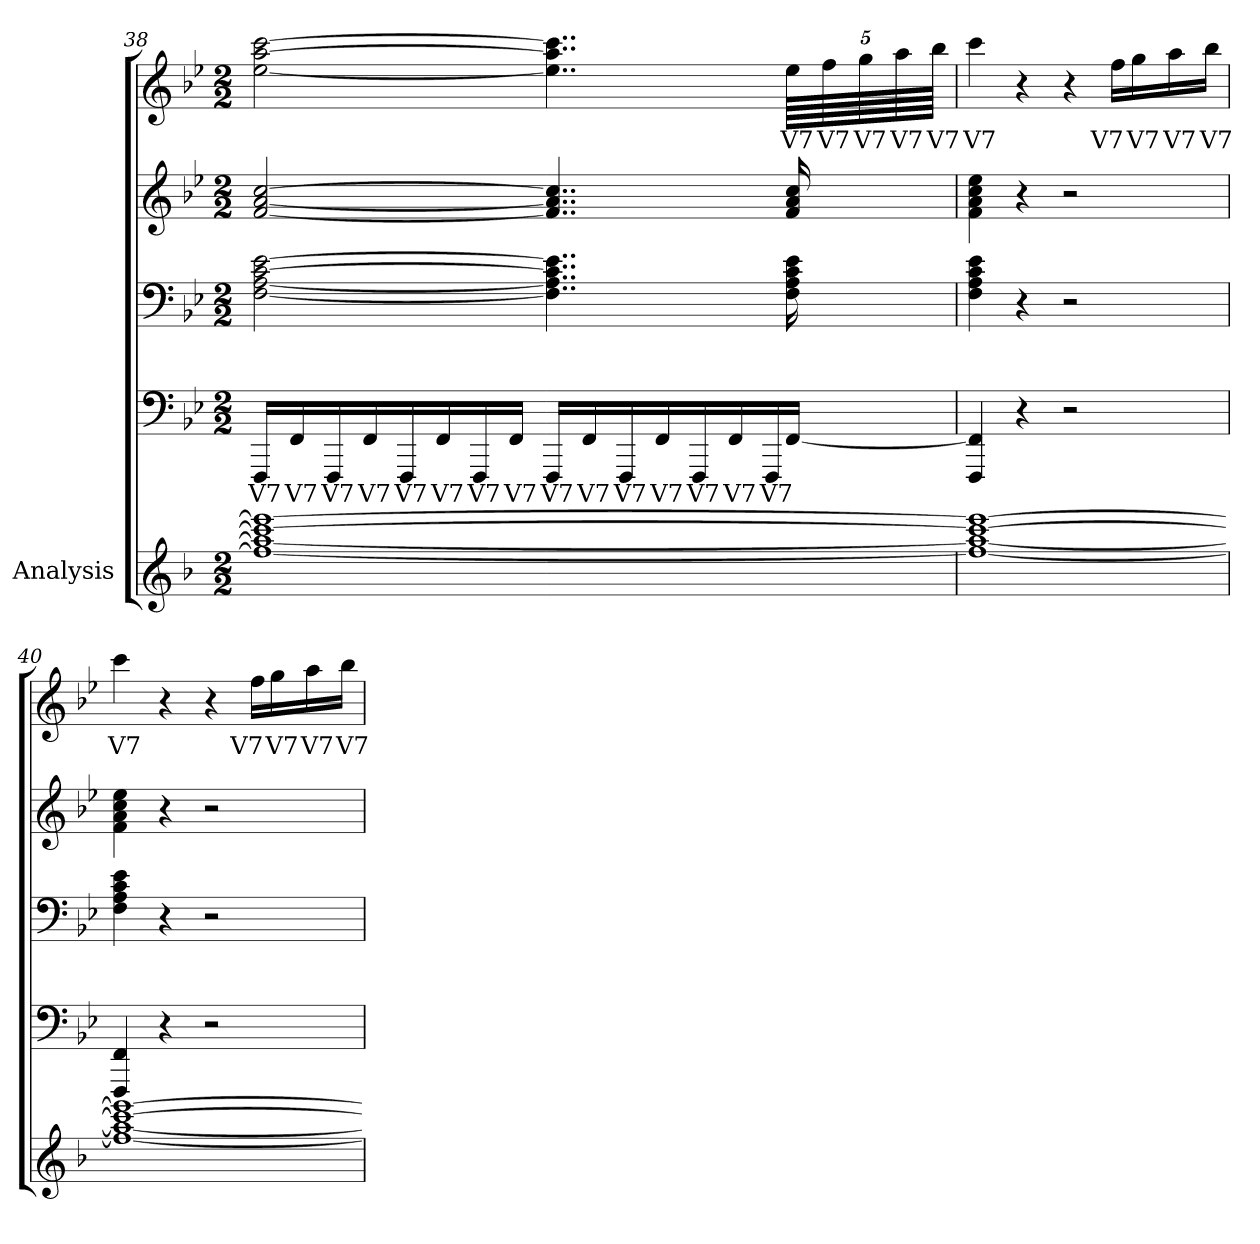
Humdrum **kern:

**kern	**text	**kern	**text	**kern	**kern	**kern	**text
*part5	*part5	*part4	*part4	*part3	*part2	*part1	*part1
*staff5	*staff5	*staff4	*staff4	*staff3	*staff2	*staff1	*staff1
*I"Analysis	*	*	*	*	*	*	*
*	*	*clefF4	*	*clefF4	*clefG2	*clefG2	*
*k[b-]	*	*k[b-e-]	*	*k[b-e-]	*k[b-e-]	*k[b-e-]	*
*M2/2	*	*M2/2	*	*M2/2	*M2/2	*M2/2	*
=38	=38	=38	=38	=38	=38	=38	=38
1ff_ 1aa_ 1ccc_ 1eee-_	.	16FFFLL	V7	[2F [2A [2c [2e-	[2f [2a [2cc	[2ee- [2aa [2ccc	.
.	.	16FF	V7	.	.	.	.
.	.	16FFF	V7	.	.	.	.
.	.	16FF	V7	.	.	.	.
.	.	16FFF	V7	.	.	.	.
.	.	16FF	V7	.	.	.	.
.	.	16FFF	V7	.	.	.	.
.	.	16FFJJ	V7	.	.	.	.
.	.	16FFFLL	V7	4..F] 4..A] 4..c] 4..e-]	4..f] 4..a] 4..cc]	4..ee-] 4..aa] 4..ccc]	.
.	.	16FF	V7	.	.	.	.
.	.	16FFF	V7	.	.	.	.
.	.	16FF	V7	.	.	.	.
.	.	16FFF	V7	.	.	.	.
.	.	16FF	V7	.	.	.	.
.	.	16FFF	V7	.	.	.	.
.	.	[16FFJJ	.	16F 16A 16c 16e-	16f 16a 16cc	80ee-LLLL	V7
.	.	.	.	.	.	80ff	V7
.	.	.	.	.	.	80gg	V7
.	.	.	.	.	.	80aa	V7
.	.	.	.	.	.	80bb-JJJJ	V7
=39	=39	=39	=39	=39	=39	=39	=39
1ff_ 1aa_ 1ccc_ 1eee-_	.	4FFF 4FF]	.	4F 4A 4c 4e-	4f 4a 4cc 4ee-	4ccc	V7
.	.	4r	.	4r	4r	4r	.
.	.	2r	.	2r	2r	4r	.
.	.	.	.	.	.	16ffLL	V7
.	.	.	.	.	.	16gg	V7
.	.	.	.	.	.	16aa	V7
.	.	.	.	.	.	16bb-JJ	V7
=40	=40	=40	=40	=40	=40	=40	=40
1ff_ 1aa_ 1ccc_ 1eee-_	.	4FFF 4FF	.	4F 4A 4c 4e-	4f 4a 4cc 4ee-	4ccc	V7
.	.	4r	.	4r	4r	4r	.
.	.	2r	.	2r	2r	4r	.
.	.	.	.	.	.	16ffLL	V7
.	.	.	.	.	.	16gg	V7
.	.	.	.	.	.	16aa	V7
.	.	.	.	.	.	16bb-JJ	V7
=	=	=	=	=	=	=	=
*-	*-	*-	*-	*-	*-	*-	*-
